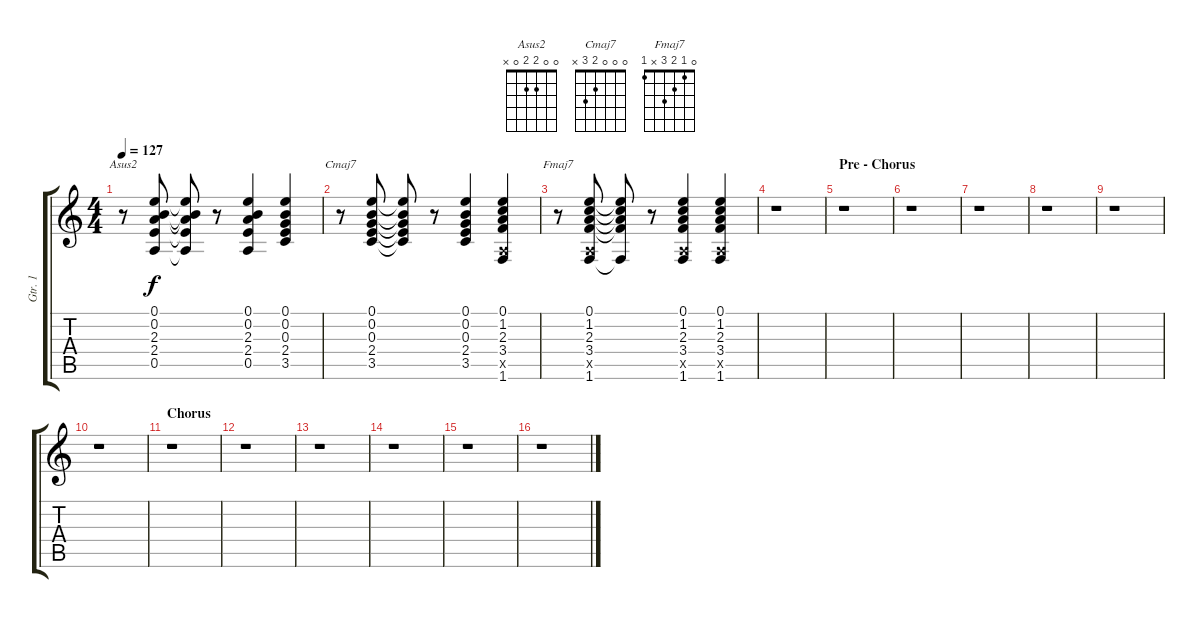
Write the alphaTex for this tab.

\track ("Gtr. 1" "Gtr. 1") {instrument overdrivenguitar}
\staff {score tabs}
\tuning (E4 B3 G3 D3 A2 E2) {hide}
\chord ("Asus2" 0 0 2 2 0 x)
\chord ("Cmaj7" 0 0 0 2 3 x)
\chord ("Fmaj7" 0 1 2 3 x 1)
\ts (4 4)
\tempo 127
\clef g2
\ks c
r.8{ch "Asus2" dy f} (0.1 0.2 2.3 2.4 0.5).8 (0.1{t} 0.2{t} 2.3{t} 2.4{t} 0.5{t}).8 r.8 (0.1 0.2 2.3 2.4 0.5).4 (0.1 0.2 0.3 2.4 3.5).4 |
r.8{ch "Cmaj7"} (0.1 0.2 0.3 2.4 3.5).8 (0.1{t} 0.2{t} 0.3{t} 2.4{t} 3.5{t}).8 r.8 (0.1 0.2 0.3 2.4 3.5).4 (0.1 1.2 2.3 3.4 0.5{x} 1.6).4 |
r.8{ch "Fmaj7"} (0.1 1.2 2.3 3.4 0.5{x} 1.6).8 (0.1{t} 1.2{t} 2.3{t} 3.4{t} 1.6{t}).8 r.8 (0.1 1.2 2.3 3.4 0.5{x} 1.6).4 (0.1 1.2 2.3 3.4 0.5{x} 1.6).4 |
r.1 |
\section ("" "Pre - Chorus")
r.1 |
r.1 |
r.1 |
r.1 |
r.1 |
r.1 |
\section ("" "Chorus")
r.1 |
r.1 |
r.1 |
r.1 |
r.1 |
r.1
